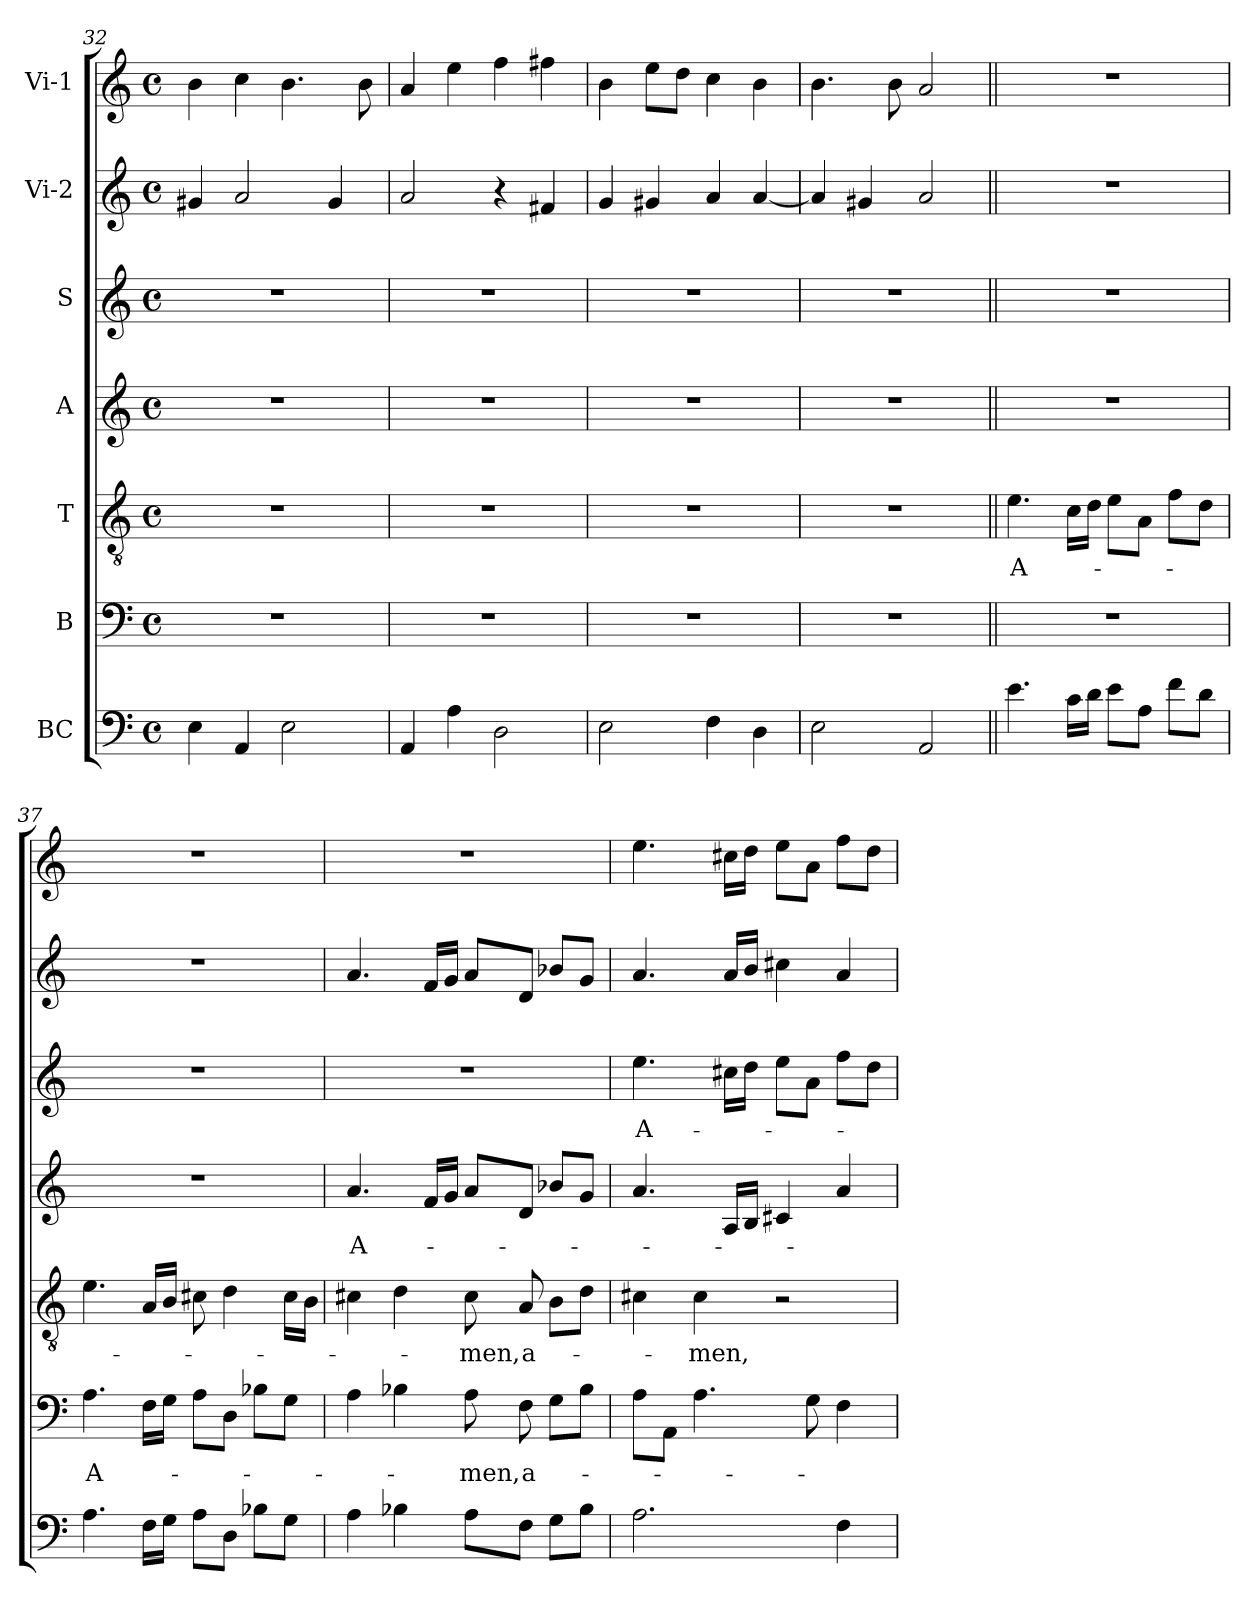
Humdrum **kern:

**kern	**kern	**text	**kern	**text	**kern	**text	**kern	**text	**kern	**kern
*part7	*part6	*part6	*part5	*part5	*part4	*part4	*part3	*part3	*part2	*part1
*staff7	*staff6	*staff6	*staff5	*staff5	*staff4	*staff4	*staff3	*staff3	*staff2	*staff1
*I"BC	*I"B	*	*I"T	*	*I"A	*	*I"S	*	*I"Vi-2	*I"Vi-1
*clefF4	*clefF4	*	*clefGv2	*	*clefG2	*	*clefG2	*	*clefG2	*clefG2
*k[]	*k[]	*	*k[]	*	*k[]	*	*k[]	*	*k[]	*k[]
*C:	*C:	*	*C:	*	*C:	*	*C:	*	*C:	*C:
*M4/4	*M4/4	*	*M4/4	*	*M4/4	*	*M4/4	*	*M4/4	*M4/4
*met(c)	*met(c)	*	*met(c)	*	*met(c)	*	*met(c)	*	*met(c)	*met(c)
=32	=32	=32	=32	=32	=32	=32	=32	=32	=32	=32
4E\	1r	.	1r	.	1r	.	1r	.	4g#X/	4b\
4AA/	.	.	.	.	.	.	.	.	2a/	4cc\
2E\	.	.	.	.	.	.	.	.	.	4.b\
.	.	.	.	.	.	.	.	.	4g#/	.
.	.	.	.	.	.	.	.	.	.	8b\
=33	=33	=33	=33	=33	=33	=33	=33	=33	=33	=33
4AA/	1r	.	1r	.	1r	.	1r	.	2a/	4a/
4A\	.	.	.	.	.	.	.	.	.	4ee\
2D\	.	.	.	.	.	.	.	.	4r	4ff\
.	.	.	.	.	.	.	.	.	4f#X/	4ff#X\
=34	=34	=34	=34	=34	=34	=34	=34	=34	=34	=34
2E\	1r	.	1r	.	1r	.	1r	.	4g/	4b\
.	.	.	.	.	.	.	.	.	4g#X/	8ee\L
.	.	.	.	.	.	.	.	.	.	8dd\J
4F\	.	.	.	.	.	.	.	.	4a/	4cc\
4D\	.	.	.	.	.	.	.	.	[4a/	4b\
=35	=35	=35	=35	=35	=35	=35	=35	=35	=35	=35
2E\	1r	.	1r	.	1r	.	1r	.	4a/]	4.b\
.	.	.	.	.	.	.	.	.	4g#X/	.
.	.	.	.	.	.	.	.	.	.	8b\
2AA/	.	.	.	.	.	.	.	.	2a/	2a/
!!LO:PB:g=z
=36||	=36||	=36||	=36||	=36||	=36||	=36||	=36||	=36||	=36||	=36||
!	!	!	!	!LO:LY:b	!	!	!	!	!	!
4.e\	1r	.	4.e\	A-	1r	.	1r	.	1r	1r
16c\LL	.	.	16c\LL	.	.	.	.	.	.	.
16d\JJ	.	.	16d\JJ	.	.	.	.	.	.	.
8e\L	.	.	8e\L	.	.	.	.	.	.	.
8A\J	.	.	8A\J	.	.	.	.	.	.	.
8f\L	.	.	8f\L	.	.	.	.	.	.	.
8d\J	.	.	8d\J	.	.	.	.	.	.	.
=37	=37	=37	=37	=37	=37	=37	=37	=37	=37	=37
!	!	!LO:LY:b	!	!	!	!	!	!	!	!
4.A\	4.A\	A-	4.e\	.	1r	.	1r	.	1r	1r
16F\LL	16F\LL	.	16A/LL	.	.	.	.	.	.	.
16G\JJ	16G\JJ	.	16B/JJ	.	.	.	.	.	.	.
8A\L	8A\L	.	8c#X\	.	.	.	.	.	.	.
8D\J	8D\J	.	4d\	.	.	.	.	.	.	.
8B-X\L	8B-X\L	.	.	.	.	.	.	.	.	.
8G\J	8G\J	.	16c#\LL	.	.	.	.	.	.	.
.	.	.	16B\JJ	.	.	.	.	.	.	.
=38	=38	=38	=38	=38	=38	=38	=38	=38	=38	=38
!	!	!	!	!	!	!LO:LY:b	!	!	!	!
4A\	4A\	.	4c#X\	.	4.a/	A-	1r	.	4.a/	1r
4B-X\	4B-X\	.	4d\	.	.	.	.	.	.	.
.	.	.	.	.	16f/LL	.	.	.	16f/LL	.
.	.	.	.	.	16g/JJ	.	.	.	16g/JJ	.
!	!	!LO:LY:b	!	!LO:LY:b	!	!	!	!	!	!
8A\L	8A\	-men,	8c#\	-men,	8a/L	.	.	.	8a/L	.
!	!	!LO:LY:b	!	!LO:LY:b	!	!	!	!	!	!
8F\J	8F\	a-	8A/	a-	8d/J	.	.	.	8d/J	.
8G\L	8G\L	.	8B\L	.	8b-X/L	.	.	.	8b-X/L	.
8B-\J	8B-\J	.	8d\J	.	8g/J	.	.	.	8g/J	.
=39	=39	=39	=39	=39	=39	=39	=39	=39	=39	=39
!	!	!	!	!	!	!	!	!LO:LY:b	!	!
2.A\	8A\L	.	4c#X\	.	4.a/	.	4.ee\	A-	4.a/	4.ee\
.	8AA\J	.	.	.	.	.	.	.	.	.
!	!	!	!	!LO:LY:b	!	!	!	!	!	!
.	4.A\	.	4c#\	-men,	.	.	.	.	.	.
.	.	.	.	.	16A/LL	.	16cc#X\LL	.	16a/LL	16cc#X\LL
.	.	.	.	.	16B/JJ	.	16dd\JJ	.	16b/JJ	16dd\JJ
.	.	.	2r	.	4c#X/	.	8ee\L	.	4cc#X\	8ee\L
.	8G\	.	.	.	.	.	8a\J	.	.	8a\J
4F\	4F\	.	.	.	4a/	.	8ff\L	.	4a/	8ff\L
.	.	.	.	.	.	.	8dd\J	.	.	8dd\J
=	=	=	=	=	=	=	=	=	=	=
*-	*-	*-	*-	*-	*-	*-	*-	*-	*-	*-
